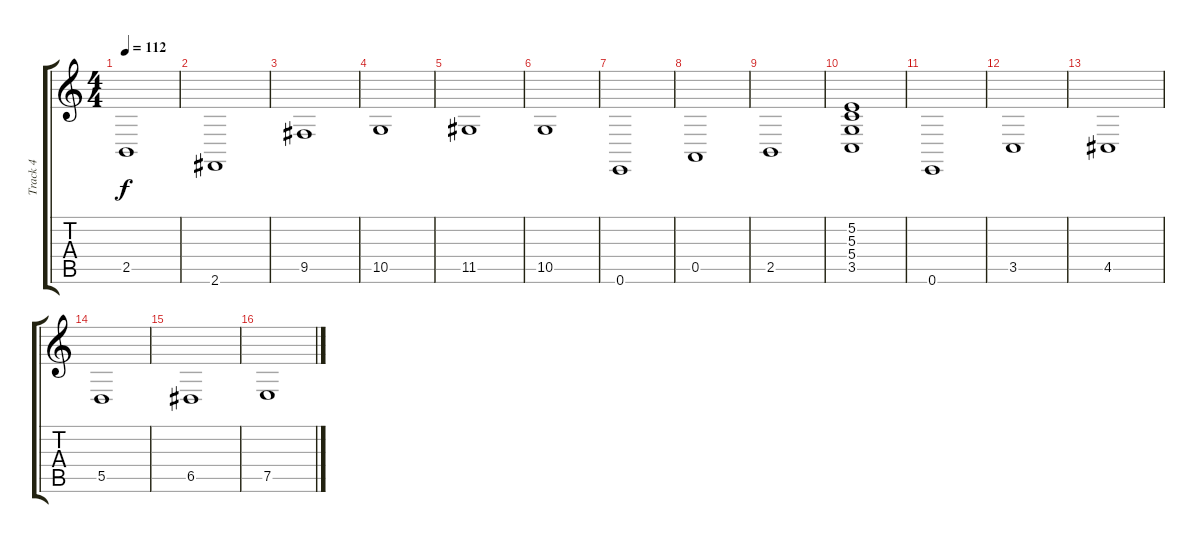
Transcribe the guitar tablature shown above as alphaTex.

\track ("Track 4" "Track 4") {instrument choiraahs}
\staff {score tabs}
\tuning (E4 B3 G3 D3 A2 E2) {hide}
\ts (4 4)
\tempo 112
\clef g2
\ks c
2.5.1{dy f} |
2.6.1 |
9.5.1 |
10.5.1 |
11.5.1 |
10.5.1 |
0.6.1 |
0.5.1 |
2.5.1 |
(5.2 5.3 5.4 3.5).1 |
0.6.1 |
3.5.1 |
4.5.1 |
5.5.1 |
6.5.1 |
7.5.1
